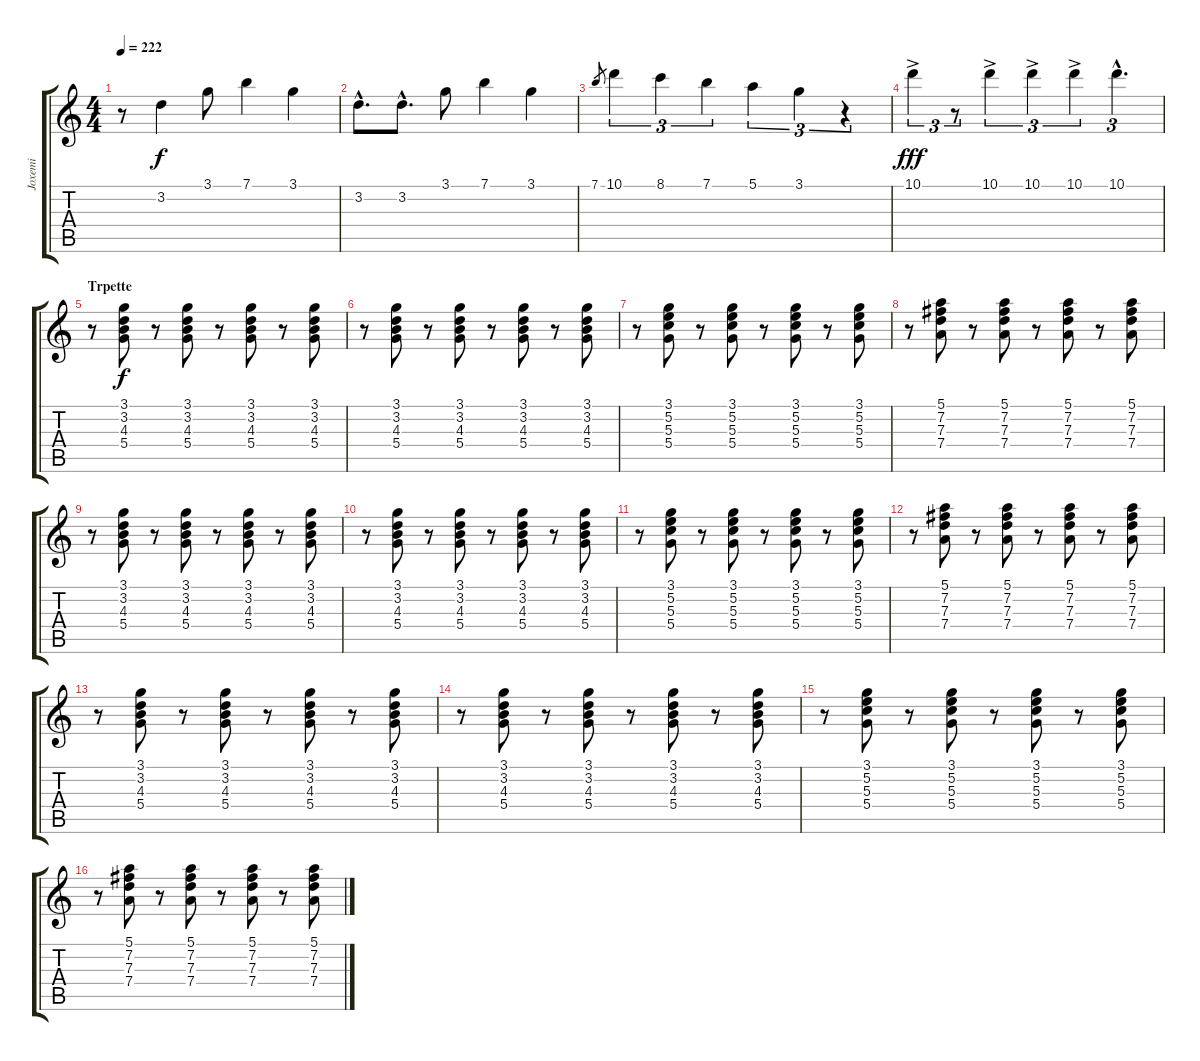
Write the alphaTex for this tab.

\track ("Joxemi" "Joxemi") {instrument electricguitarjazz}
\staff {score tabs}
\tuning (E4 B3 G3 D3 A2 E2) {hide}
\ts (4 4)
\tempo 222
\clef g2
\ks c
r.8{dy f} 3.2.4 3.1.8 7.1.4 3.1.4 |
3.2{hac}.8{d} 3.2{hac}.8{d} 3.1.8 7.1.4 3.1.4 |
7.1.8{gr} 10.1.4{tu (3 2)} 8.1.4{tu (3 2)} 7.1.4{tu (3 2)} 5.1.4{tu (3 2)} 3.1.4{tu (3 2)} r.4{tu (3 2)} |
10.1{ac}.4{tu (3 2) dy fff} r.8{tu (3 2)} 10.1{ac}.4{tu (3 2)} 10.1{ac}.4{tu (3 2)} 10.1{ac}.4{tu (3 2)} 10.1{hac}.4{d tu (3 2)} |
\section ("" "Trpette")
r.8{instrument electricguitarmuted} (3.1 3.2 4.3 5.4).8{dy f} r.8 (3.1 3.2 4.3 5.4).8 r.8 (3.1 3.2 4.3 5.4).8 r.8 (3.1 3.2 4.3 5.4).8 |
r.8 (3.1 3.2 4.3 5.4).8 r.8 (3.1 3.2 4.3 5.4).8 r.8 (3.1 3.2 4.3 5.4).8 r.8 (3.1 3.2 4.3 5.4).8 |
r.8 (3.1 5.2 5.3 5.4).8 r.8 (3.1 5.2 5.3 5.4).8 r.8 (3.1 5.2 5.3 5.4).8 r.8 (3.1 5.2 5.3 5.4).8 |
r.8 (5.1 7.2 7.3 7.4).8 r.8 (5.1 7.2 7.3 7.4).8 r.8 (5.1 7.2 7.3 7.4).8 r.8 (5.1 7.2 7.3 7.4).8 |
r.8 (3.1 3.2 4.3 5.4).8 r.8 (3.1 3.2 4.3 5.4).8 r.8 (3.1 3.2 4.3 5.4).8 r.8 (3.1 3.2 4.3 5.4).8 |
r.8 (3.1 3.2 4.3 5.4).8 r.8 (3.1 3.2 4.3 5.4).8 r.8 (3.1 3.2 4.3 5.4).8 r.8 (3.1 3.2 4.3 5.4).8 |
r.8 (3.1 5.2 5.3 5.4).8 r.8 (3.1 5.2 5.3 5.4).8 r.8 (3.1 5.2 5.3 5.4).8 r.8 (3.1 5.2 5.3 5.4).8 |
r.8 (5.1 7.2 7.3 7.4).8 r.8 (5.1 7.2 7.3 7.4).8 r.8 (5.1 7.2 7.3 7.4).8 r.8 (5.1 7.2 7.3 7.4).8 |
r.8 (3.1 3.2 4.3 5.4).8 r.8 (3.1 3.2 4.3 5.4).8 r.8 (3.1 3.2 4.3 5.4).8 r.8 (3.1 3.2 4.3 5.4).8 |
r.8 (3.1 3.2 4.3 5.4).8 r.8 (3.1 3.2 4.3 5.4).8 r.8 (3.1 3.2 4.3 5.4).8 r.8 (3.1 3.2 4.3 5.4).8 |
r.8 (3.1 5.2 5.3 5.4).8 r.8 (3.1 5.2 5.3 5.4).8 r.8 (3.1 5.2 5.3 5.4).8 r.8 (3.1 5.2 5.3 5.4).8 |
r.8 (5.1 7.2 7.3 7.4).8 r.8 (5.1 7.2 7.3 7.4).8 r.8 (5.1 7.2 7.3 7.4).8 r.8 (5.1 7.2 7.3 7.4).8
